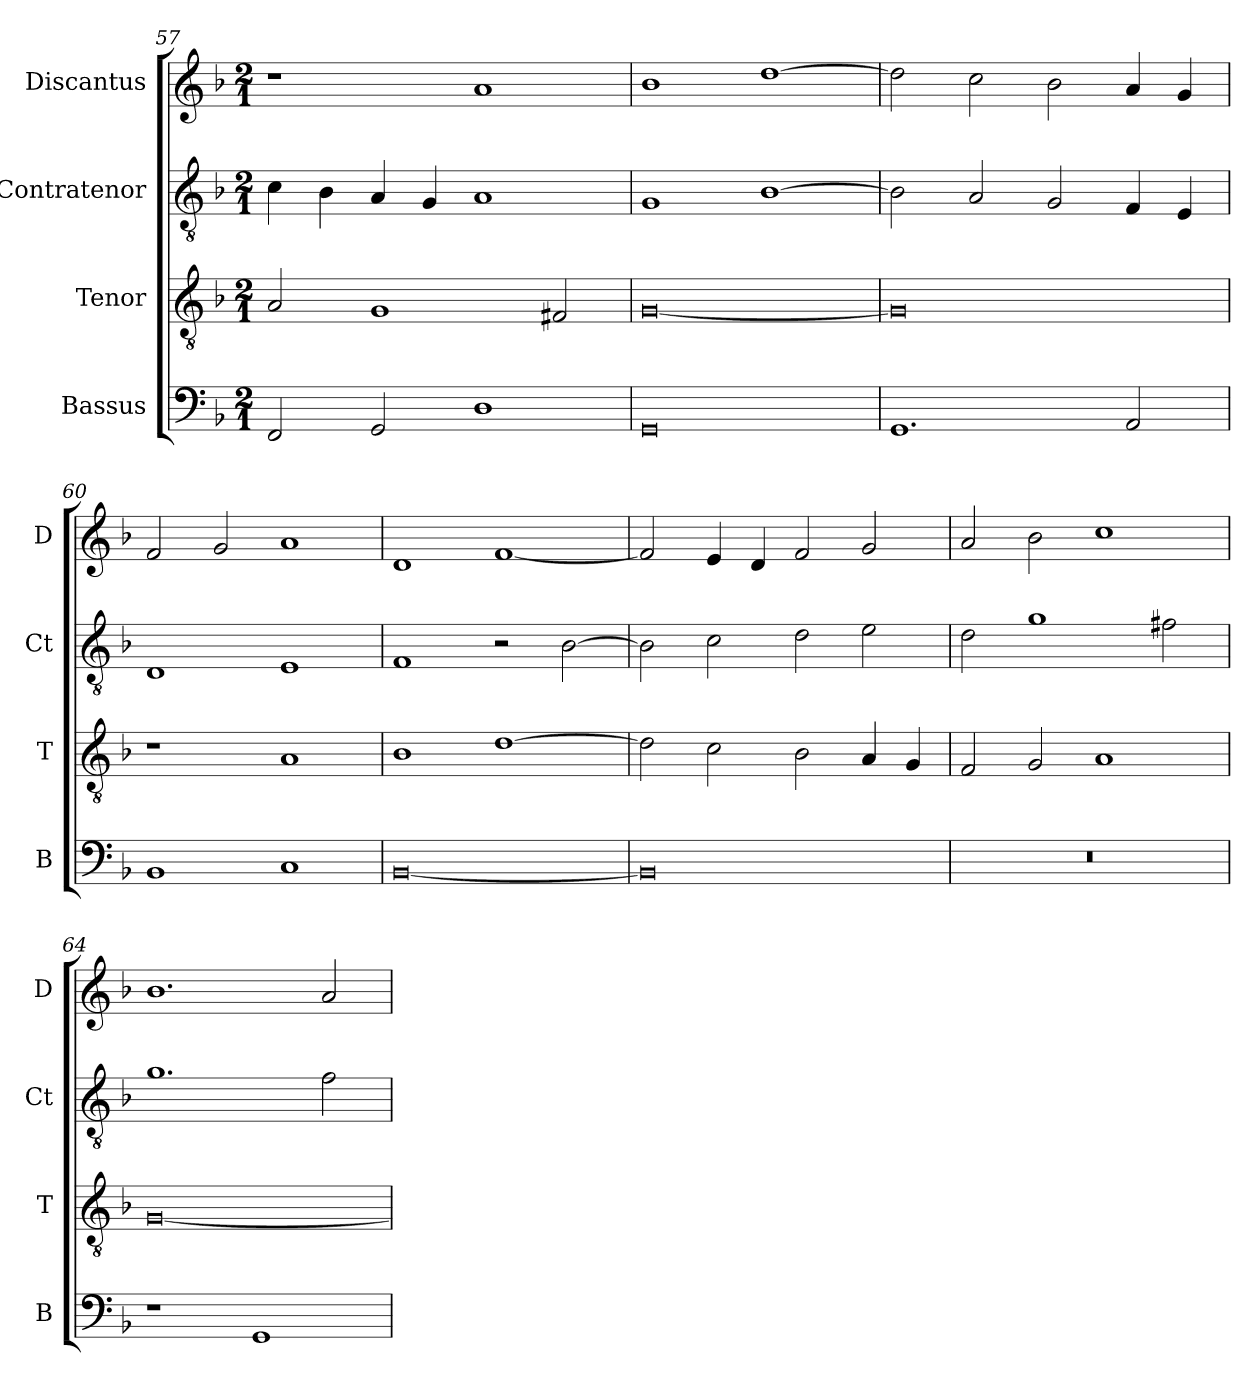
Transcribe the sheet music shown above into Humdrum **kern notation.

**kern	**kern	**kern	**kern
*part4	*part3	*part2	*part1
*staff4	*staff3	*staff2	*staff1
*I"Bassus	*I"Tenor	*I"Contratenor	*I"Discantus
*I'B	*I'T	*I'Ct	*I'D
*clefF4	*clefGv2	*clefGv2	*clefG2
*k[b-]	*k[b-]	*k[b-]	*k[b-]
*M2/1	*M2/1	*M2/1	*M2/1
=57	=57	=57	=57
2FF/	2A/	4c\	1r
.	.	4B-\	.
2GG/	1G	4A/	.
.	.	4G/	.
1D	.	1A	1a
.	2F#X/	.	.
=58	=58	=58	=58
0GG	[0G	1G	1b-
.	.	[1B-	[1dd
=59	=59	=59	=59
1.GG	0G]	2B-\]	2dd\]
.	.	2A/	2cc\
.	.	2G/	2b-\
2AA/	.	4F/	4a/
.	.	4E/	4g/
=60	=60	=60	=60
1BB-	1r	1D	2f/
.	.	.	2g/
1C	1A	1E	1a
=61	=61	=61	=61
[0BB-	1B-	1F	1d
.	[1d	2r	[1f
.	.	[2B-\	.
=62	=62	=62	=62
0BB-]	2d\]	2B-\]	2f/]
.	2c\	2c\	4e/
.	.	.	4d/
.	2B-\	2d\	2f/
.	4A/	2e\	2g/
.	4G/	.	.
=63	=63	=63	=63
0r	2F/	2d\	2a/
.	2G/	1g	2b-\
.	1A	.	1cc
.	.	2f#X\	.
=64	=64	=64	=64
1r	[0G	1.g	1.b-
1GG	.	.	.
.	.	2f\	2a/
=	=	=	=
*-	*-	*-	*-
